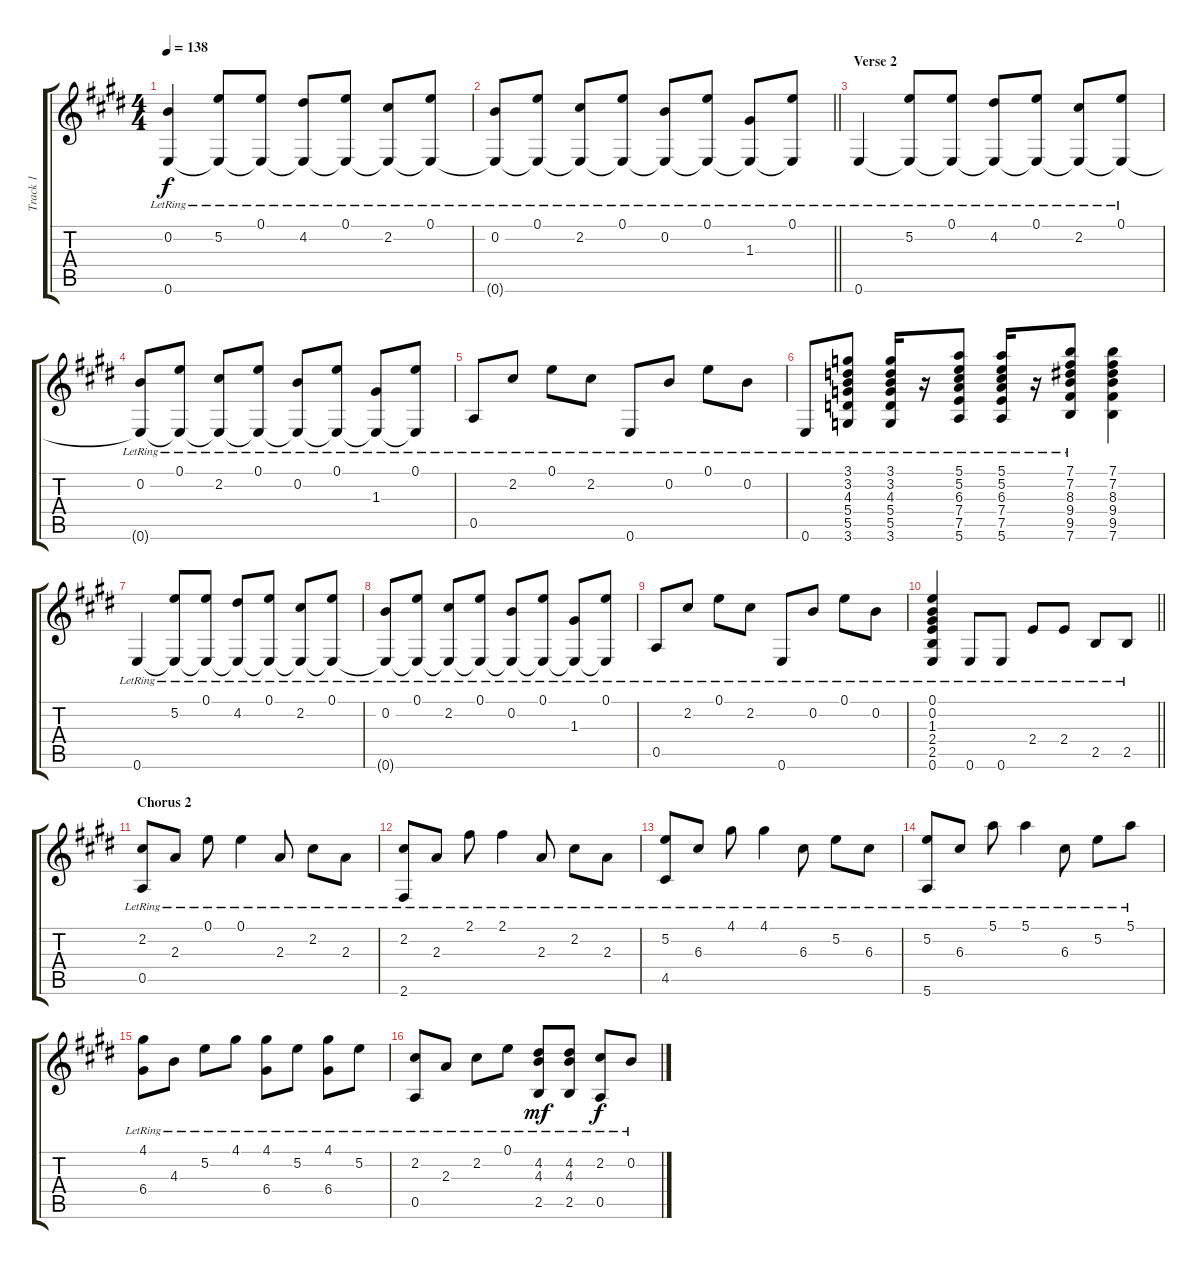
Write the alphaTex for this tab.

\track ("Track 1" "Track 1") {instrument acousticguitarsteel}
\staff {score tabs}
\tuning (E4 B3 G3 D3 A2 E2) {hide}
\ts (4 4)
\tempo 138
\clef g2
\ks e
(0.2{lr} 0.6{lr}).4{dy f} (5.2{lr} 0.6{t}).8 (0.1{lr} 0.6{t}).8 (4.2{lr} 0.6{t}).8 (0.1{lr} 0.6{t}).8 (2.2{lr} 0.6{t}).8 (0.1{lr} 0.6{t}).8 |
\barLineRight lightlight
(0.2{lr} 0.6{t}).8 (0.1{lr} 0.6{t}).8 (2.2{lr} 0.6{t}).8 (0.1{lr} 0.6{t}).8 (0.2{lr} 0.6{t}).8 (0.1{lr} 0.6{t}).8 (1.3{lr} 0.6{t}).8 (0.1{lr} 0.6{t}).8 |
\section ("" "Verse 2")
0.6{lr}.4 (5.2{lr} 0.6{t}).8 (0.1{lr} 0.6{t}).8 (4.2{lr} 0.6{t}).8 (0.1{lr} 0.6{t}).8 (2.2{lr} 0.6{t}).8 (0.1{lr} 0.6{t}).8 |
(0.2{lr} 0.6{t}).8 (0.1{lr} 0.6{t}).8 (2.2{lr} 0.6{t}).8 (0.1{lr} 0.6{t}).8 (0.2{lr} 0.6{t}).8 (0.1{lr} 0.6{t}).8 (1.3{lr} 0.6{t}).8 (0.1{lr} 0.6{t}).8 |
0.5{lr}.8 2.2{lr}.8 0.1{lr}.8 2.2{lr}.8 0.6{lr}.8 0.2{lr}.8 0.1{lr}.8 0.2{lr}.8 |
0.6{lr}.8 (3.1{lr} 3.2{lr} 4.3{lr} 5.4{lr} 5.5{lr} 3.6{lr}).8 (3.1{lr} 3.2{lr} 4.3{lr} 5.4{lr} 5.5{lr} 3.6{lr}).16 r.16 (5.1{lr} 5.2{lr} 6.3{lr} 7.4{lr} 7.5{lr} 5.6{lr}).8 (5.1{lr} 5.2{lr} 6.3{lr} 7.4{lr} 7.5{lr} 5.6{lr}).16 r.16 (7.1{lr} 7.2{lr} 8.3{lr} 9.4{lr} 9.5{lr} 7.6{lr}).8 (7.1 7.2 8.3 9.4 9.5 7.6).4 |
0.6{lr}.4 (5.2{lr} 0.6{t}).8 (0.1{lr} 0.6{t}).8 (4.2{lr} 0.6{t}).8 (0.1{lr} 0.6{t}).8 (2.2{lr} 0.6{t}).8 (0.1{lr} 0.6{t}).8 |
(0.2{lr} 0.6{t}).8 (0.1{lr} 0.6{t}).8 (2.2{lr} 0.6{t}).8 (0.1{lr} 0.6{t}).8 (0.2{lr} 0.6{t}).8 (0.1{lr} 0.6{t}).8 (1.3{lr} 0.6{t}).8 (0.1{lr} 0.6{t}).8 |
0.5{lr}.8 2.2{lr}.8 0.1{lr}.8 2.2{lr}.8 0.6{lr}.8 0.2{lr}.8 0.1{lr}.8 0.2{lr}.8 |
\barLineRight lightlight
(0.1{lr} 0.2{lr} 1.3{lr} 2.4{lr} 2.5{lr} 0.6{lr}).4 0.6{lr}.8 0.6{lr}.8 2.4{lr}.8 2.4{lr}.8 2.5{lr}.8 2.5{lr}.8 |
\section ("" "Chorus 2")
(2.2{lr} 0.5{lr}).8 2.3{lr}.8 0.1{lr}.8 0.1{lr}.4 2.3{lr}.8 2.2{lr}.8 2.3{lr}.8 |
(2.2{lr} 2.6{lr}).8 2.3{lr}.8 2.1{lr}.8 2.1{lr}.4 2.3{lr}.8 2.2{lr}.8 2.3{lr}.8 |
(5.2{lr} 4.5{lr}).8 6.3{lr}.8 4.1{lr}.8 4.1{lr}.4 6.3{lr}.8 5.2{lr}.8 6.3{lr}.8 |
(5.2{lr} 5.6{lr}).8 6.3{lr}.8 5.1{lr}.8 5.1{lr}.4 6.3{lr}.8 5.2{lr}.8 5.1{lr}.8 |
(4.1{lr} 6.4{lr}).8 4.3{lr}.8 5.2{lr}.8 4.1{lr}.8 (4.1{lr} 6.4{lr}).8 5.2{lr}.8 (4.1{lr} 6.4{lr}).8 5.2{lr}.8 |
(2.2{lr} 0.5{lr}).8 2.3{lr}.8 2.2{lr}.8 0.1{lr}.8 (4.2{lr} 4.3{lr} 2.5{lr}).8{dy mf} (4.2{lr} 4.3{lr} 2.5{lr}).8 (2.2{lr} 0.5{lr}).8{dy f} 0.2{lr}.8
